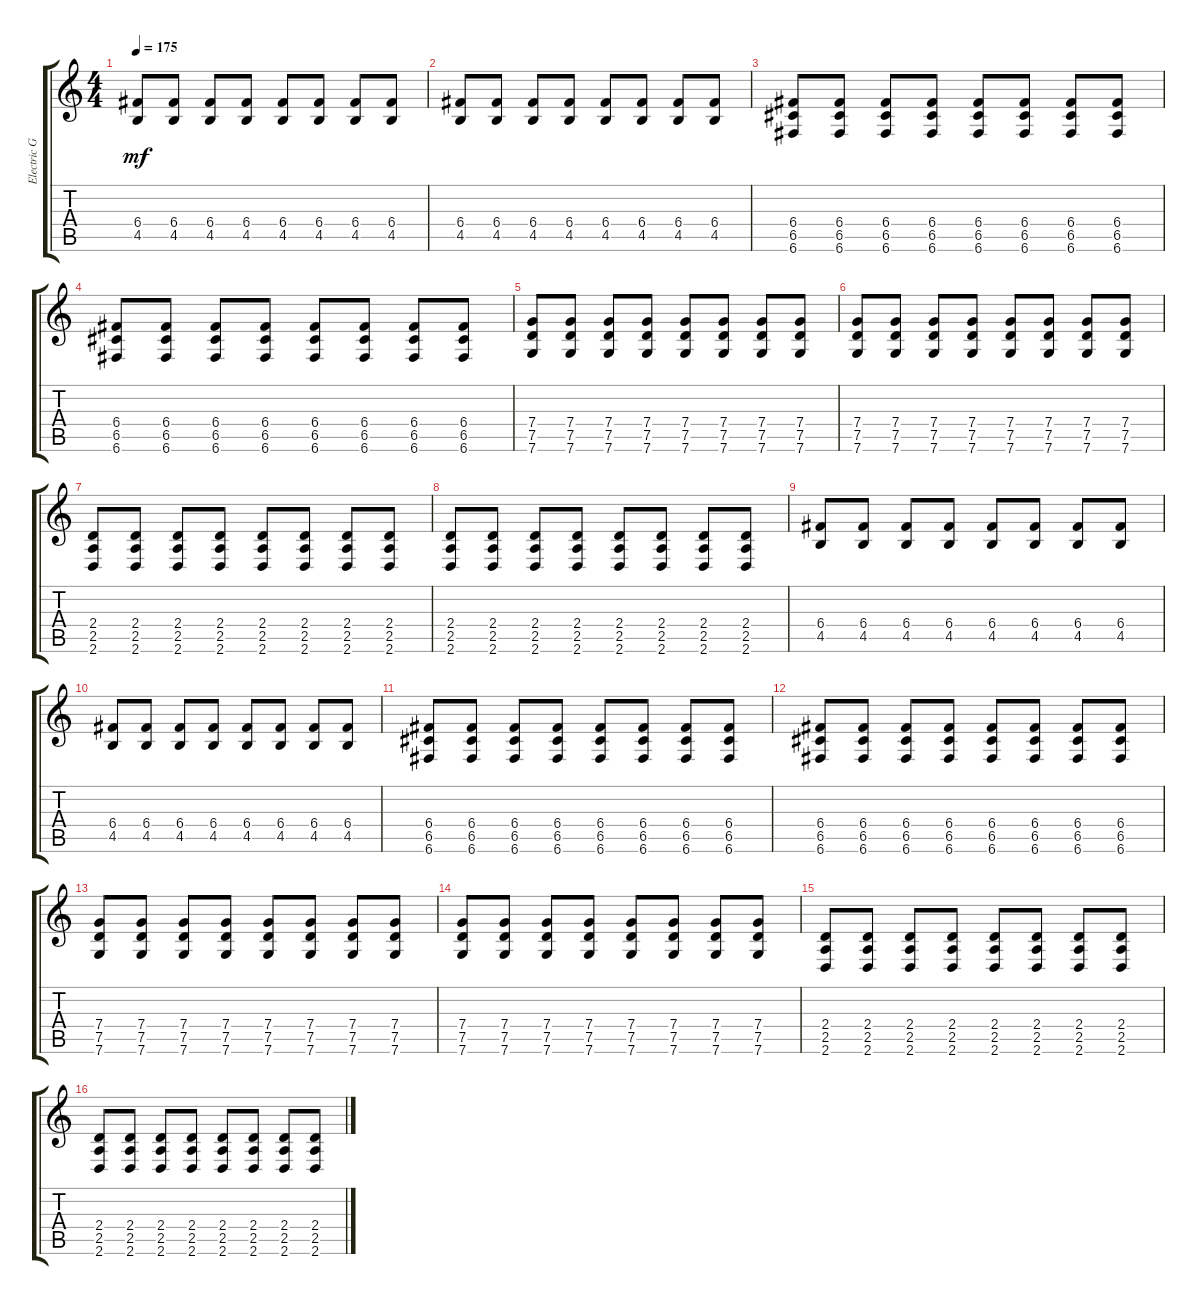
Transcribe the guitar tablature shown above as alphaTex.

\track ("Electric Guitar" "Electric G") {instrument electricguitarclean}
\staff {score tabs}
\tuning (D4 A3 F3 C3 G2 C2) {hide}
\ts (4 4)
\tempo 175
\clef g2
\ks c
(6.4 4.5).8{dy mf} (6.4 4.5).8 (6.4 4.5).8 (6.4 4.5).8 (6.4 4.5).8 (6.4 4.5).8 (6.4 4.5).8 (6.4 4.5).8 |
(6.4 4.5).8 (6.4 4.5).8 (6.4 4.5).8 (6.4 4.5).8 (6.4 4.5).8 (6.4 4.5).8 (6.4 4.5).8 (6.4 4.5).8 |
(6.4 6.5 6.6).8 (6.4 6.5 6.6).8 (6.4 6.5 6.6).8 (6.4 6.5 6.6).8 (6.4 6.5 6.6).8 (6.4 6.5 6.6).8 (6.4 6.5 6.6).8 (6.4 6.5 6.6).8 |
(6.4 6.5 6.6).8 (6.4 6.5 6.6).8 (6.4 6.5 6.6).8 (6.4 6.5 6.6).8 (6.4 6.5 6.6).8 (6.4 6.5 6.6).8 (6.4 6.5 6.6).8 (6.4 6.5 6.6).8 |
(7.4 7.5 7.6).8 (7.4 7.5 7.6).8 (7.4 7.5 7.6).8 (7.4 7.5 7.6).8 (7.4 7.5 7.6).8 (7.4 7.5 7.6).8 (7.4 7.5 7.6).8 (7.4 7.5 7.6).8 |
(7.4 7.5 7.6).8 (7.4 7.5 7.6).8 (7.4 7.5 7.6).8 (7.4 7.5 7.6).8 (7.4 7.5 7.6).8 (7.4 7.5 7.6).8 (7.4 7.5 7.6).8 (7.4 7.5 7.6).8 |
(2.4 2.5 2.6).8 (2.4 2.5 2.6).8 (2.4 2.5 2.6).8 (2.4 2.5 2.6).8 (2.4 2.5 2.6).8 (2.4 2.5 2.6).8 (2.4 2.5 2.6).8 (2.4 2.5 2.6).8 |
(2.4 2.5 2.6).8 (2.4 2.5 2.6).8 (2.4 2.5 2.6).8 (2.4 2.5 2.6).8 (2.4 2.5 2.6).8 (2.4 2.5 2.6).8 (2.4 2.5 2.6).8 (2.4 2.5 2.6).8 |
(6.4 4.5).8 (6.4 4.5).8 (6.4 4.5).8 (6.4 4.5).8 (6.4 4.5).8 (6.4 4.5).8 (6.4 4.5).8 (6.4 4.5).8 |
(6.4 4.5).8 (6.4 4.5).8 (6.4 4.5).8 (6.4 4.5).8 (6.4 4.5).8 (6.4 4.5).8 (6.4 4.5).8 (6.4 4.5).8 |
(6.4 6.5 6.6).8 (6.4 6.5 6.6).8 (6.4 6.5 6.6).8 (6.4 6.5 6.6).8 (6.4 6.5 6.6).8 (6.4 6.5 6.6).8 (6.4 6.5 6.6).8 (6.4 6.5 6.6).8 |
(6.4 6.5 6.6).8 (6.4 6.5 6.6).8 (6.4 6.5 6.6).8 (6.4 6.5 6.6).8 (6.4 6.5 6.6).8 (6.4 6.5 6.6).8 (6.4 6.5 6.6).8 (6.4 6.5 6.6).8 |
(7.4 7.5 7.6).8 (7.4 7.5 7.6).8 (7.4 7.5 7.6).8 (7.4 7.5 7.6).8 (7.4 7.5 7.6).8 (7.4 7.5 7.6).8 (7.4 7.5 7.6).8 (7.4 7.5 7.6).8 |
(7.4 7.5 7.6).8 (7.4 7.5 7.6).8 (7.4 7.5 7.6).8 (7.4 7.5 7.6).8 (7.4 7.5 7.6).8 (7.4 7.5 7.6).8 (7.4 7.5 7.6).8 (7.4 7.5 7.6).8 |
(2.4 2.5 2.6).8 (2.4 2.5 2.6).8 (2.4 2.5 2.6).8 (2.4 2.5 2.6).8 (2.4 2.5 2.6).8 (2.4 2.5 2.6).8 (2.4 2.5 2.6).8 (2.4 2.5 2.6).8 |
(2.4 2.5 2.6).8 (2.4 2.5 2.6).8 (2.4 2.5 2.6).8 (2.4 2.5 2.6).8 (2.4 2.5 2.6).8 (2.4 2.5 2.6).8 (2.4 2.5 2.6).8 (2.4 2.5 2.6).8
